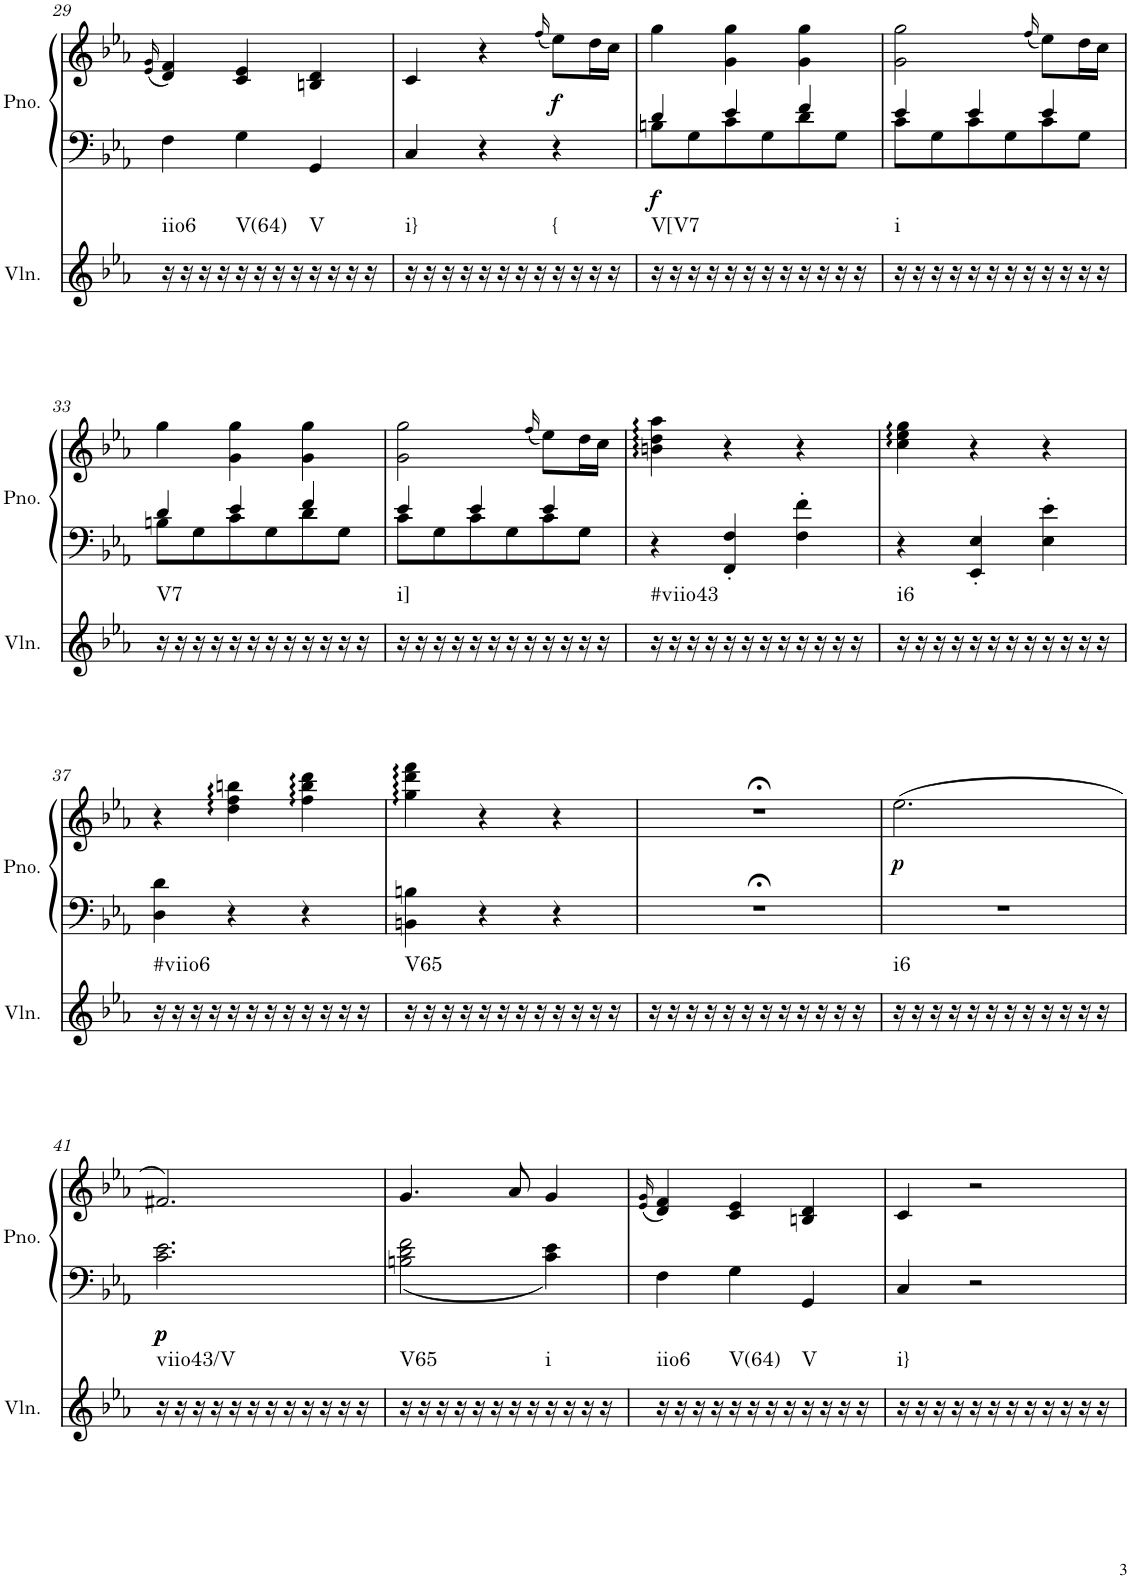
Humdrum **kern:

**kern	**harte	**kern	**kern	**dynam
*part2	*part2	*part1	*part1	*part1
*staff3	*	*staff2	*staff1	*staff1/2
*I"Violin	*	*I"Piano	*	*
*I'Vln.	*	*I'Pno.	*	*
!!LO:PB:g=z
*clefG2	*	*clefF4	*clefG2	*
*k[b-e-a-]	*	*k[b-e-a-]	*k[b-e-a-]	*
*M3/4	*	*M3/4	*M3/4	*
=29	=29	=29	=29	=29
.	.	.	(16qe-/ 16qg/	.
!	!LO:H:kt=iio6	!	!	!
16r	N	4F\	4d/ 4f/)	.
16r	.	.	.	.
16r	.	.	.	.
16r	.	.	.	.
!	!LO:H:kt=V(64)	!	!	!
16r	N	4G\	4c/ 4e-/	.
16r	.	.	.	.
16r	.	.	.	.
16r	.	.	.	.
!	!LO:H:kt=V	!	!	!
16r	N	4GG/	4Bn/ 4d/	.
16r	.	.	.	.
16r	.	.	.	.
16r	.	.	.	.
=30	=30	=30	=30	=30
!	!LO:H:kt=i}	!	!	!
16r	N	4C/	4c/	.
16r	.	.	.	.
16r	.	.	.	.
16r	.	.	.	.
16r	.	4r	4r	.
16r	.	.	.	.
16r	.	.	.	.
16r	.	.	.	.
.	.	.	(16qff/	.
!	!LO:H:kt={	!	!	!LO:DY:b
16r	N	4r	8ee-\L)	f
16r	.	.	.	.
16r	.	.	16dd\L	.
16r	.	.	16cc\JJ	.
=31	=31	=31	=31	=31
*	*	*^	*	*
!	!LO:H:kt=V[V7	!	!	!	!LO:DY:b=2
16r	N	4d/	8Bn\L	4gg\	f
16r	.	.	.	.	.
16r	.	.	8G\	.	.
16r	.	.	.	.	.
16r	.	4e-/	8c\	4g\ 4gg\	.
16r	.	.	.	.	.
16r	.	.	8G\	.	.
16r	.	.	.	.	.
16r	.	4f/	8d\	4g\ 4gg\	.
16r	.	.	.	.	.
16r	.	.	8G\J	.	.
16r	.	.	.	.	.
=32	=32	=32	=32	=32	=32
!	!LO:H:kt=i	!	!	!	!
16r	N	4e-/	8c\L	2g\ 2gg\	.
16r	.	.	.	.	.
16r	.	.	8G\	.	.
16r	.	.	.	.	.
16r	.	4e-/	8c\	.	.
16r	.	.	.	.	.
16r	.	.	8G\	.	.
16r	.	.	.	.	.
.	.	.	.	(16qff/	.
16r	.	4e-/	8c\	8ee-\L)	.
16r	.	.	.	.	.
16r	.	.	8G\J	16dd\L	.
16r	.	.	.	16cc\JJ	.
!!LO:LB:g=z
=33	=33	=33	=33	=33	=33
!	!LO:H:kt=V7	!	!	!	!
16r	N	4d/	8Bn\L	4gg\	.
16r	.	.	.	.	.
16r	.	.	8G\	.	.
16r	.	.	.	.	.
16r	.	4e-/	8c\	4g\ 4gg\	.
16r	.	.	.	.	.
16r	.	.	8G\	.	.
16r	.	.	.	.	.
16r	.	4f/	8d\	4g\ 4gg\	.
16r	.	.	.	.	.
16r	.	.	8G\J	.	.
16r	.	.	.	.	.
=34	=34	=34	=34	=34	=34
!	!LO:H:kt=i]	!	!	!	!
16r	N	4e-/	8c\L	2g\ 2gg\	.
16r	.	.	.	.	.
16r	.	.	8G\	.	.
16r	.	.	.	.	.
16r	.	4e-/	8c\	.	.
16r	.	.	.	.	.
16r	.	.	8G\	.	.
16r	.	.	.	.	.
.	.	.	.	(16qff/	.
16r	.	4e-/	8c\	8ee-\L)	.
16r	.	.	.	.	.
16r	.	.	8G\J	16dd\L	.
16r	.	.	.	16cc\JJ	.
*	*	*v	*v	*	*
=35	=35	=35	=35	=35
!	!LO:H:kt=#viio43	!	!	!
16r	N	4r	4bn\ 4dd\ 4aa-\	.
16r	.	.	.	.
16r	.	.	.	.
16r	.	.	.	.
16r	.	4FF/' 4F/'	4r	.
16r	.	.	.	.
16r	.	.	.	.
16r	.	.	.	.
16r	.	4F\' 4f\'	4r	.
16r	.	.	.	.
16r	.	.	.	.
16r	.	.	.	.
=36	=36	=36	=36	=36
!	!LO:H:kt=i6	!	!	!
16r	N	4r	4cc\ 4ee-\ 4gg\	.
16r	.	.	.	.
16r	.	.	.	.
16r	.	.	.	.
16r	.	4EE-/' 4E-/'	4r	.
16r	.	.	.	.
16r	.	.	.	.
16r	.	.	.	.
16r	.	4E-\' 4e-\'	4r	.
16r	.	.	.	.
16r	.	.	.	.
16r	.	.	.	.
!!LO:LB:g=z
=37	=37	=37	=37	=37
!	!LO:H:kt=#viio6	!	!	!
16r	N	4D\ 4d\	4r	.
16r	.	.	.	.
16r	.	.	.	.
16r	.	.	.	.
16r	.	4r	4dd\ 4ff\ 4bbn\	.
16r	.	.	.	.
16r	.	.	.	.
16r	.	.	.	.
16r	.	4r	4ff\ 4bb\ 4ddd\	.
16r	.	.	.	.
16r	.	.	.	.
16r	.	.	.	.
=38	=38	=38	=38	=38
!	!LO:H:kt=V65	!	!	!
16r	N	4BBn\ 4Bn\	4gg\ 4ddd\ 4fff\	.
16r	.	.	.	.
16r	.	.	.	.
16r	.	.	.	.
16r	.	4r	4r	.
16r	.	.	.	.
16r	.	.	.	.
16r	.	.	.	.
16r	.	4r	4r	.
16r	.	.	.	.
16r	.	.	.	.
16r	.	.	.	.
=39	=39	=39	=39	=39
16r	.	2.r;<	2.r;<	.
16r	.	.	.	.
16r	.	.	.	.
16r	.	.	.	.
16r	.	.	.	.
16r	.	.	.	.
16r	.	.	.	.
16r	.	.	.	.
16r	.	.	.	.
16r	.	.	.	.
16r	.	.	.	.
16r	.	.	.	.
=40	=40	=40	=40	=40
!	!LO:H:kt=i6	!	!	!LO:DY:b
16r	N	2.r	(2.ee-\	p
16r	.	.	.	.
16r	.	.	.	.
16r	.	.	.	.
16r	.	.	.	.
16r	.	.	.	.
16r	.	.	.	.
16r	.	.	.	.
16r	.	.	.	.
16r	.	.	.	.
16r	.	.	.	.
16r	.	.	.	.
!!LO:LB:g=z
=41	=41	=41	=41	=41
!	!	!	!	!LO:DY:b=2
!	!LO:H:kt=viio43/V	!	!	!LO:DY:n=1:b=2
16r	N	2.c\ 2.e-\	2.f#X/)	p p
16r	.	.	.	.
16r	.	.	.	.
16r	.	.	.	.
16r	.	.	.	.
16r	.	.	.	.
16r	.	.	.	.
16r	.	.	.	.
16r	.	.	.	.
16r	.	.	.	.
16r	.	.	.	.
16r	.	.	.	.
=42	=42	=42	=42	=42
!	!LO:H:kt=V65	!	!	!
16r	N	2Bn\ 2d\ 2f\	4.g/	.
16r	.	.	.	.
16r	.	.	.	.
16r	.	.	.	.
16r	.	.	.	.
16r	.	.	.	.
16r	.	.	8a-/	.
16r	.	.	.	.
!	!LO:H:kt=i	!	!	!
16r	N	4c\ 4e-\	4g/	.
16r	.	.	.	.
16r	.	.	.	.
16r	.	.	.	.
=43	=43	=43	=43	=43
.	.	.	(16qe-/ 16qg/	.
!	!LO:H:kt=iio6	!	!	!
16r	N	4F\	4d/ 4f/)	.
16r	.	.	.	.
16r	.	.	.	.
16r	.	.	.	.
!	!LO:H:kt=V(64)	!	!	!
16r	N	4G\	4c/ 4e-/	.
16r	.	.	.	.
16r	.	.	.	.
16r	.	.	.	.
!	!LO:H:kt=V	!	!	!
16r	N	4GG/	4Bn/ 4d/	.
16r	.	.	.	.
16r	.	.	.	.
16r	.	.	.	.
=44	=44	=44	=44	=44
!	!LO:H:kt=i}	!	!	!
16r	N	4C/	4c/	.
16r	.	.	.	.
16r	.	.	.	.
16r	.	.	.	.
16r	.	2r	2r	.
16r	.	.	.	.
16r	.	.	.	.
16r	.	.	.	.
16r	.	.	.	.
16r	.	.	.	.
16r	.	.	.	.
16r	.	.	.	.
=	=	=	=	=
*-	*-	*-	*-	*-
